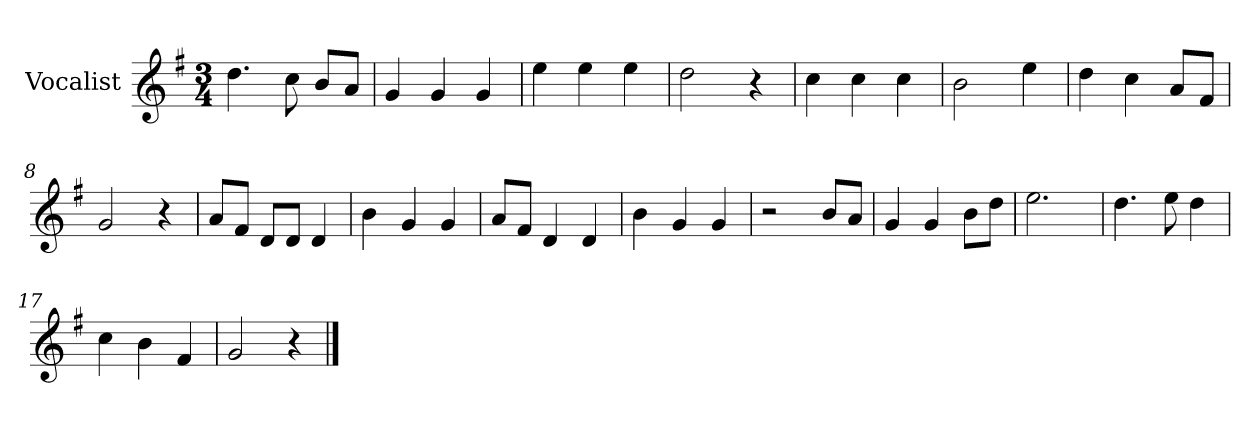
**kern
*part1
*staff1
*I"Vocalist
*k[f#]
*G:
*M3/4
=1
4.dd
8cc
8bL
8aJ
=2
4g
4g
4g
=3
4ee
4ee
4ee
=4
2dd
4r
=5
4cc
4cc
4cc
=6
2b
4ee
=7
4dd
4cc
8aL
8f#J
=8
2g
4r
=9
8aL
8f#J
8dL
8dJ
4d
=10
4b
4g
4g
=11
8aL
8f#J
4d
4d
=12
4b
4g
4g
=13
2r
8bL
8aJ
=14
4g
4g
8bL
8ddJ
=15
2.ee
=16
4.dd
8ee
4dd
=17
4cc
4b
4f#
=18
2g
4r
==
*-
